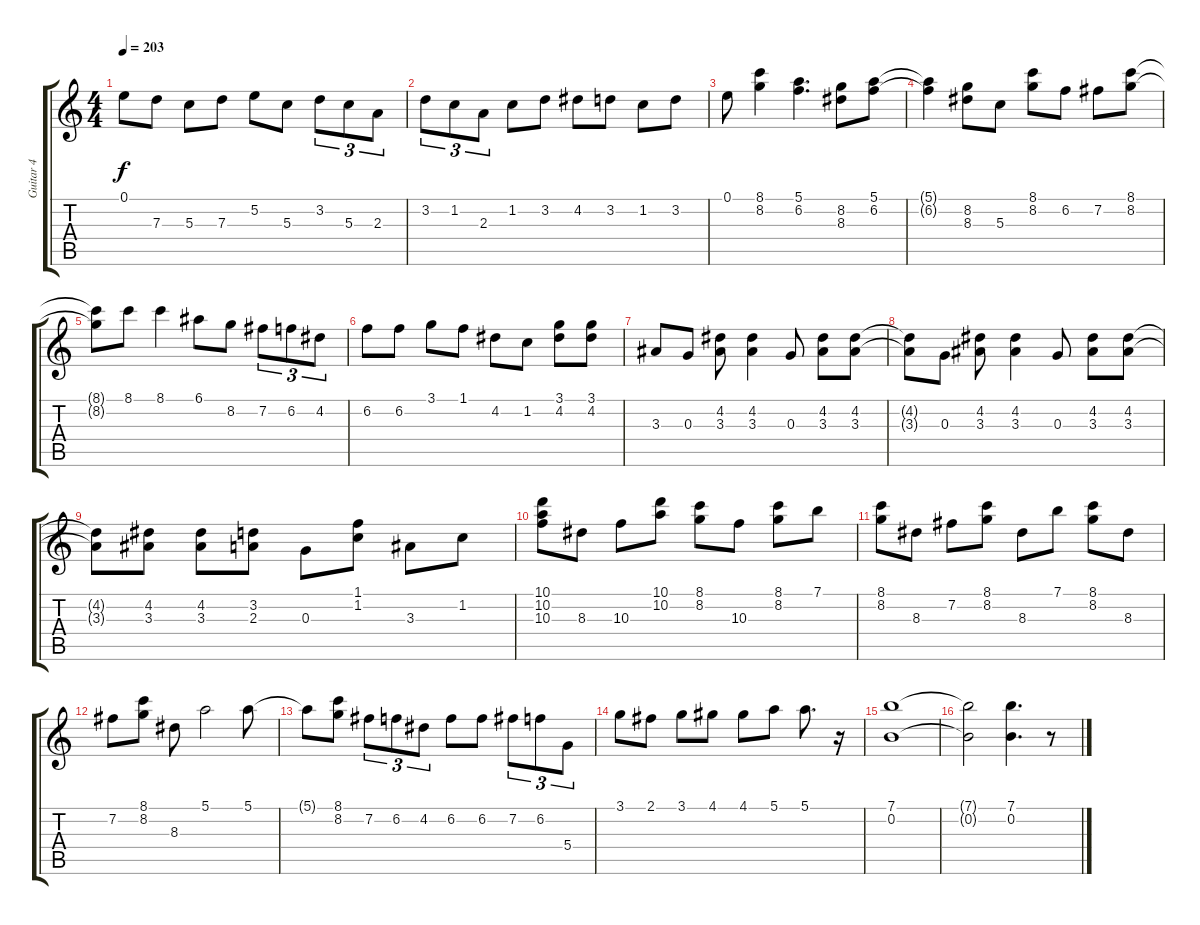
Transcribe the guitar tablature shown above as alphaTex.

\track ("Guitar 4" "Guitar 4") {instrument distortionguitar}
\staff {score tabs}
\tuning (E4 B3 G3 D3 A2 E2) {hide}
\ts (4 4)
\tempo 203
\clef g2
\ks c
0.1.8{dy f} 7.3.8 5.3.8 7.3.8 5.2.8 5.3.8 3.2.8{tu (3 2)} 5.3.8{tu (3 2)} 2.3.8{tu (3 2)} |
3.2.8{tu (3 2)} 1.2.8{tu (3 2)} 2.3.8{tu (3 2)} 1.2.8 3.2.8 4.2.8 3.2.8 1.2.8 3.2.8 |
0.1.8 (8.1 8.2).4 (5.1 6.2).4{d} (8.2 8.3).8 (5.1 6.2).8 |
(5.1{t} 6.2{t}).4 (8.2 8.3).8 5.3.8 (8.1 8.2).8 6.2.8 7.2.8 (8.1 8.2).8 |
(8.1{t} 8.2{t}).8 8.1.8 8.1.4 6.1.8 8.2.8 7.2.8{tu (3 2)} 6.2.8{tu (3 2)} 4.2.8{tu (3 2)} |
6.2.8 6.2.8 3.1.8 1.1.8 4.2.8 1.2.8 (3.1 4.2).8 (3.1 4.2).8 |
3.3.8 0.3.8 (4.2 3.3).8 (4.2 3.3).4 0.3.8 (4.2 3.3).8 (4.2 3.3).8 |
(4.2{t} 3.3{t}).8 0.3.8 (4.2 3.3).8 (4.2 3.3).4 0.3.8 (4.2 3.3).8 (4.2 3.3).8 |
(4.2{t} 3.3{t}).8 (4.2 3.3).8 (4.2 3.3).8 (3.2 2.3).8 0.3.8 (1.1 1.2).8 3.3.8 1.2.8 |
(10.1 10.2 10.3).8 8.3.8 10.3.8 (10.1 10.2).8 (8.1 8.2).8 10.3.8 (8.1 8.2).8 7.1.8 |
(8.1 8.2).8 8.3.8 7.2.8 (8.1 8.2).8 8.3.8 7.1.8 (8.1 8.2).8 8.3.8 |
7.2.8 (8.1 8.2).8 8.3.8 5.1.2 5.1.8 |
5.1{t}.8 (8.1 8.2).8 7.2.8{tu (3 2)} 6.2.8{tu (3 2)} 4.2.8{tu (3 2)} 6.2.8 6.2.8 7.2.8{tu (3 2)} 6.2.8{tu (3 2)} 5.4.8{tu (3 2)} |
3.1.8 2.1.8 3.1.8 4.1.8 4.1.8 5.1.8 5.1.8{d} r.16 |
(7.1 0.2).1 |
(7.1{t} 0.2{t}).2 (7.1 0.2).4{d} r.8
